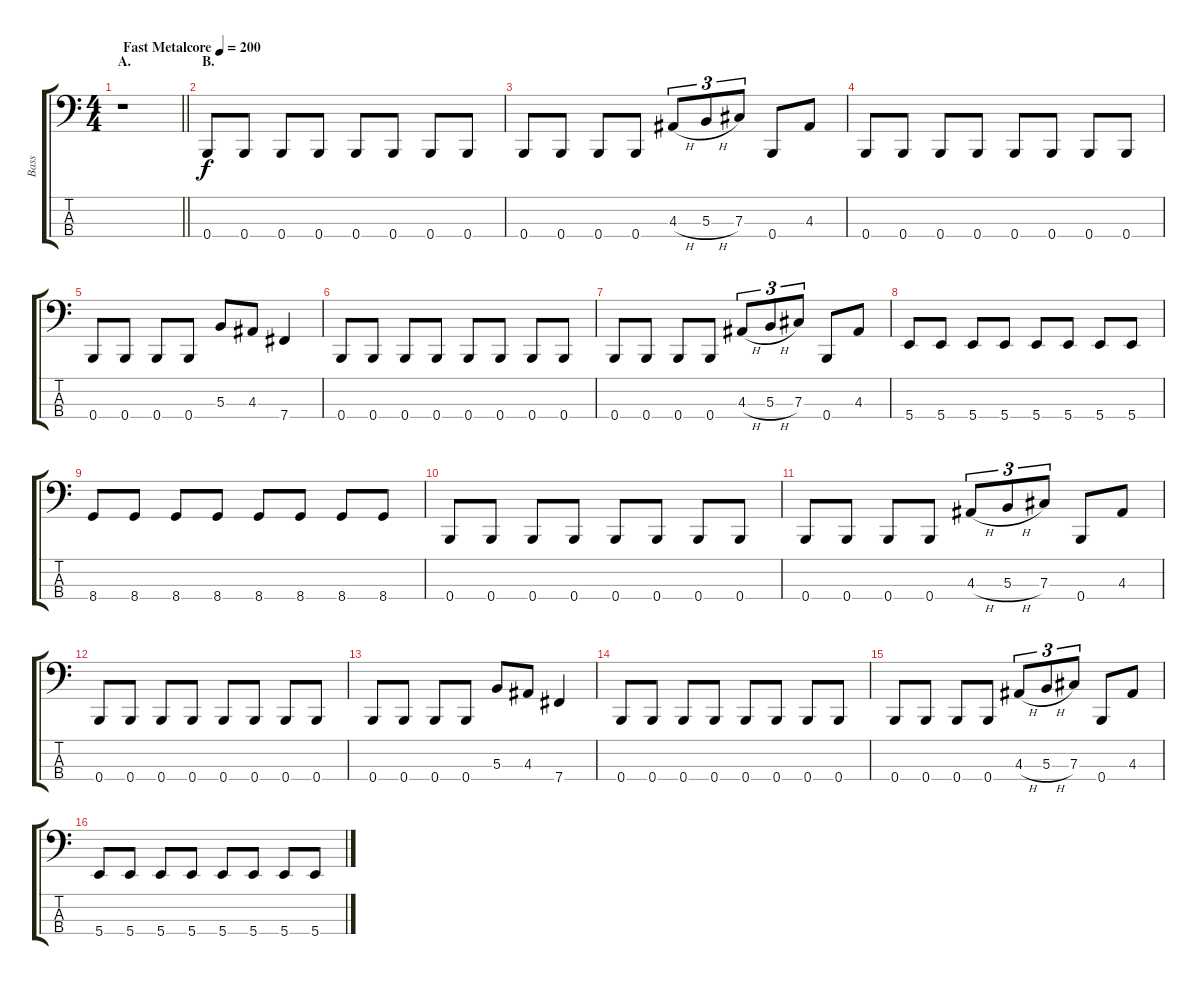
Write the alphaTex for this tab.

\track ("Bass" "Bass") {instrument electricbasspick}
\staff {score tabs}
\tuning (E2 B1 Gb1 B0) {hide}
\ts (4 4)
\section ("" "A.")
\tempo (200 "Fast Metalcore")
\clef f4
\barLineRight lightlight
\ks c
r.1{dy f instrument electricbasspick} |
\section ("" "B.")
0.4.8 0.4.8 0.4.8 0.4.8 0.4.8 0.4.8 0.4.8 0.4.8 |
0.4.8 0.4.8 0.4.8 0.4.8 4.3{h}.8{tu (3 2)} 5.3{h}.8{tu (3 2)} 7.3.8{tu (3 2)} 0.4.8 4.3.8 |
0.4.8 0.4.8 0.4.8 0.4.8 0.4.8 0.4.8 0.4.8 0.4.8 |
0.4.8 0.4.8 0.4.8 0.4.8 5.3.8 4.3.8 7.4.4 |
0.4.8 0.4.8 0.4.8 0.4.8 0.4.8 0.4.8 0.4.8 0.4.8 |
0.4.8 0.4.8 0.4.8 0.4.8 4.3{h}.8{tu (3 2)} 5.3{h}.8{tu (3 2)} 7.3.8{tu (3 2)} 0.4.8 4.3.8 |
5.4.8 5.4.8 5.4.8 5.4.8 5.4.8 5.4.8 5.4.8 5.4.8 |
8.4.8 8.4.8 8.4.8 8.4.8 8.4.8 8.4.8 8.4.8 8.4.8 |
0.4.8 0.4.8 0.4.8 0.4.8 0.4.8 0.4.8 0.4.8 0.4.8 |
0.4.8 0.4.8 0.4.8 0.4.8 4.3{h}.8{tu (3 2)} 5.3{h}.8{tu (3 2)} 7.3.8{tu (3 2)} 0.4.8 4.3.8 |
0.4.8 0.4.8 0.4.8 0.4.8 0.4.8 0.4.8 0.4.8 0.4.8 |
0.4.8 0.4.8 0.4.8 0.4.8 5.3.8 4.3.8 7.4.4 |
0.4.8 0.4.8 0.4.8 0.4.8 0.4.8 0.4.8 0.4.8 0.4.8 |
0.4.8 0.4.8 0.4.8 0.4.8 4.3{h}.8{tu (3 2)} 5.3{h}.8{tu (3 2)} 7.3.8{tu (3 2)} 0.4.8 4.3.8 |
5.4.8 5.4.8 5.4.8 5.4.8 5.4.8 5.4.8 5.4.8 5.4.8
